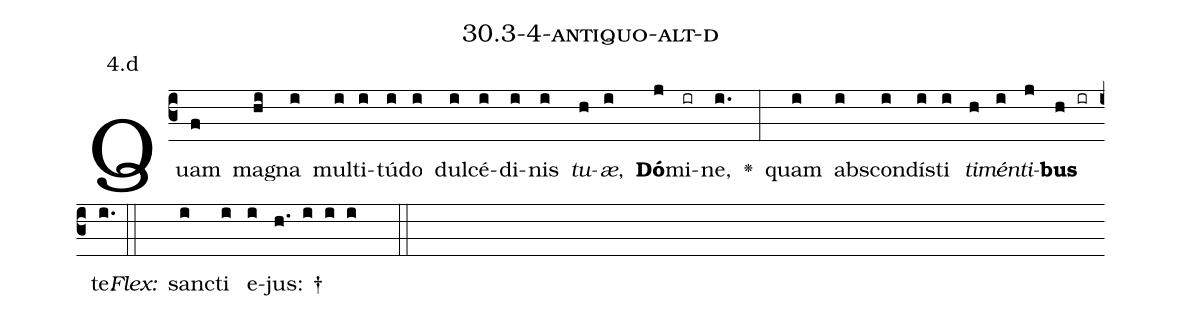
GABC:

name: 30.3-4-antiquo-alt-d;
annotation: 4.d;
%%
(c3)Quam(f) ma(hi)gna(i) mul(i)ti(i)tú(i)do(i) dul(i)cé(i)di(i)nis(i) <i>tu</i>(h)<i>æ</i>,(i) <b>Dó</b>(j)mi(ir)ne,(i.) <v>\greheightstar</v>(:) quam(i) abs(i)con(i)dís(i)ti(i) <i>ti</i>(h)<i>mén</i>(i)<i>ti</i>(j)<b>bus</b>(h ir) te.(i.) (::)
<i>Flex:</i>()  sanc(i)ti(i) e(i)jus: †(h. i i i  ::)

%E(i) u(h) o(i) u(j) a(h) e.(i.) (::)
